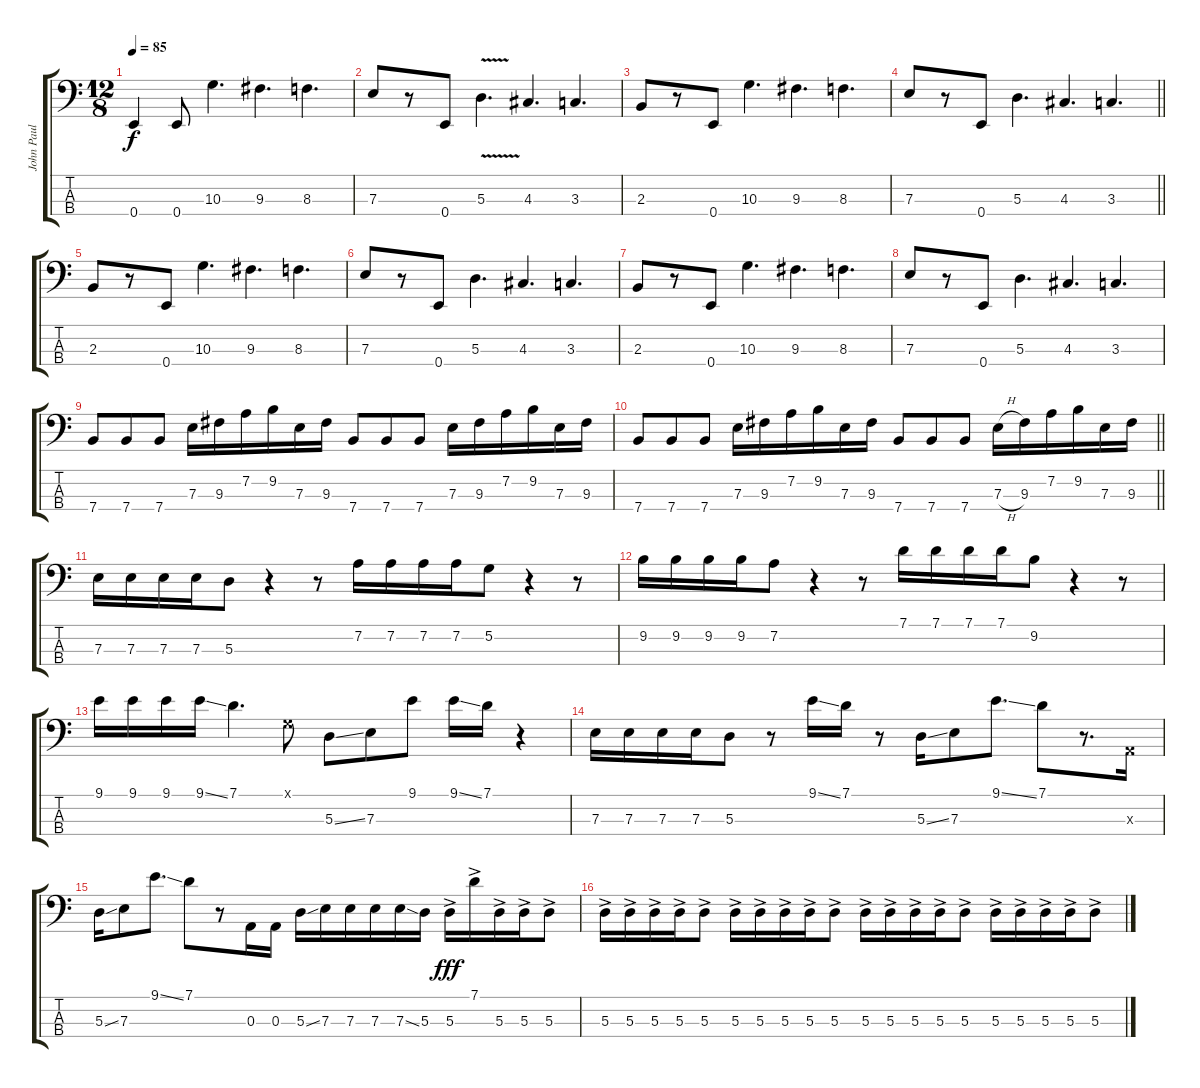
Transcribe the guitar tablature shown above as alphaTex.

\track ("John Paul Jones - Bass Guitar" "John Paul ") {instrument electricbassfinger}
\staff {score tabs}
\tuning (G2 D2 A1 E1) {hide}
\ts (12 8)
\tempo 85
\clef f4
\ks c
0.4.4{dy f} 0.4.8 10.3.4{d} 9.3.4{d} 8.3.4{d} |
7.3.8 r.8 0.4.8 5.3{v}.4{d} 4.3.4{d} 3.3.4{d} |
2.3.8 r.8 0.4.8 10.3.4{d} 9.3.4{d} 8.3.4{d} |
\barLineRight lightlight
7.3.8 r.8 0.4.8 5.3.4{d} 4.3.4{d} 3.3.4{d} |
2.3.8 r.8 0.4.8 10.3.4{d} 9.3.4{d} 8.3.4{d} |
7.3.8 r.8 0.4.8 5.3.4{d} 4.3.4{d} 3.3.4{d} |
2.3.8 r.8 0.4.8 10.3.4{d} 9.3.4{d} 8.3.4{d} |
7.3.8 r.8 0.4.8 5.3.4{d} 4.3.4{d} 3.3.4{d} |
7.4.8{volume 16} 7.4.8 7.4.8 7.3.16 9.3.16 7.2.16 9.2.16 7.3.16 9.3.16 7.4.8 7.4.8 7.4.8 7.3.16 9.3.16 7.2.16 9.2.16 7.3.16 9.3.16 |
\barLineRight lightlight
7.4.8 7.4.8 7.4.8 7.3.16 9.3.16 7.2.16 9.2.16 7.3.16 9.3.16 7.4.8 7.4.8 7.4.8 7.3{h}.16 9.3.16 7.2.16 9.2.16 7.3.16 9.3.16 |
7.3.16{volume 9} 7.3.16 7.3.16 7.3.16 5.3.8 r.4 r.8 7.2.16 7.2.16 7.2.16 7.2.16 5.2.8 r.4 r.8 |
9.2.16 9.2.16 9.2.16 9.2.16 7.2.8 r.4 r.8 7.1.16 7.1.16 7.1.16 7.1.16 9.2.8 r.4 r.8 |
9.1.16 9.1.16 9.1.16 9.1{ss}.16 7.1.4{d} 0.1{x}.8 5.3{ss}.8 7.3.8 9.1.8 9.1{ss}.16 7.1.16 r.4 |
7.3.16 7.3.16 7.3.16 7.3.16 5.3.8 r.8 9.1{ss}.16 7.1.16 r.8 5.3{ss}.16 7.3.8 9.1{ss}.8{d} 7.1.8 r.8{d} 0.3{x}.16 |
5.3{ss}.16 7.3.8 9.1{ss}.8{d} 7.1.8 r.8 0.3.16 0.3.16 5.3{ss}.16 7.3.16 7.3.16 7.3.16 7.3{ss}.16 5.3.16 5.3{ac}.16{dy fff} 7.1{ac}.16 5.3{ac}.16 5.3{ac}.16 5.3{ac}.8 |
5.3{ac}.16{volume 16} 5.3{ac}.16 5.3{ac}.16 5.3{ac}.16 5.3{ac}.8 5.3{ac}.16 5.3{ac}.16 5.3{ac}.16 5.3{ac}.16 5.3{ac}.8 5.3{ac}.16 5.3{ac}.16 5.3{ac}.16 5.3{ac}.16 5.3{ac}.8 5.3{ac}.16 5.3{ac}.16 5.3{ac}.16 5.3{ac}.16 5.3{ac}.8
